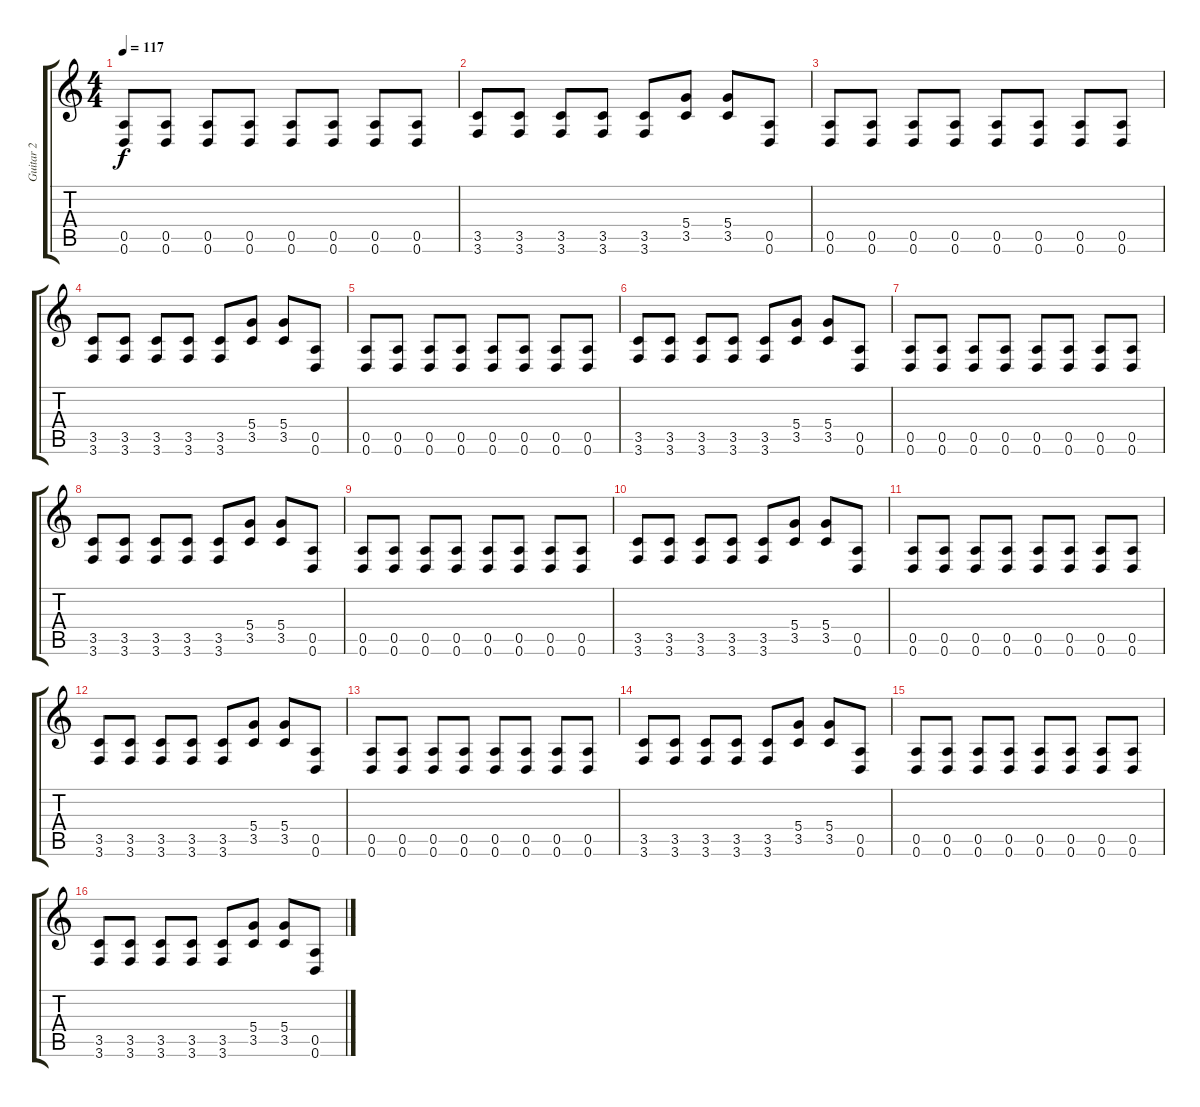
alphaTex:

\track ("Guitar 2" "Guitar 2") {instrument overdrivenguitar}
\staff {score tabs}
\tuning (E4 B3 G3 D3 A2 D2) {hide}
\ts (4 4)
\tempo 117
\clef g2
\ks c
(0.5 0.6).8{dy f} (0.5 0.6).8 (0.5 0.6).8 (0.5 0.6).8{instrument overdrivenguitar} (0.5 0.6).8 (0.5 0.6).8 (0.5 0.6).8 (0.5 0.6).8 |
(3.5 3.6).8 (3.5 3.6).8 (3.5 3.6).8 (3.5 3.6).8 (3.5 3.6).8 (5.4 3.5).8 (5.4 3.5).8 (0.5 0.6).8 |
(0.5 0.6).8 (0.5 0.6).8 (0.5 0.6).8 (0.5 0.6).8 (0.5 0.6).8 (0.5 0.6).8 (0.5 0.6).8 (0.5 0.6).8 |
(3.5 3.6).8 (3.5 3.6).8 (3.5 3.6).8 (3.5 3.6).8 (3.5 3.6).8 (5.4 3.5).8 (5.4 3.5).8 (0.5 0.6).8 |
(0.5 0.6).8 (0.5 0.6).8 (0.5 0.6).8 (0.5 0.6).8 (0.5 0.6).8 (0.5 0.6).8 (0.5 0.6).8 (0.5 0.6).8 |
(3.5 3.6).8 (3.5 3.6).8 (3.5 3.6).8 (3.5 3.6).8 (3.5 3.6).8 (5.4 3.5).8 (5.4 3.5).8 (0.5 0.6).8 |
(0.5 0.6).8 (0.5 0.6).8 (0.5 0.6).8 (0.5 0.6).8 (0.5 0.6).8 (0.5 0.6).8 (0.5 0.6).8 (0.5 0.6).8 |
(3.5 3.6).8 (3.5 3.6).8 (3.5 3.6).8 (3.5 3.6).8 (3.5 3.6).8 (5.4 3.5).8 (5.4 3.5).8 (0.5 0.6).8 |
(0.5 0.6).8 (0.5 0.6).8 (0.5 0.6).8 (0.5 0.6).8 (0.5 0.6).8 (0.5 0.6).8 (0.5 0.6).8 (0.5 0.6).8 |
(3.5 3.6).8 (3.5 3.6).8 (3.5 3.6).8 (3.5 3.6).8 (3.5 3.6).8 (5.4 3.5).8 (5.4 3.5).8 (0.5 0.6).8 |
(0.5 0.6).8 (0.5 0.6).8 (0.5 0.6).8 (0.5 0.6).8 (0.5 0.6).8 (0.5 0.6).8 (0.5 0.6).8 (0.5 0.6).8 |
(3.5 3.6).8 (3.5 3.6).8 (3.5 3.6).8 (3.5 3.6).8 (3.5 3.6).8 (5.4 3.5).8 (5.4 3.5).8 (0.5 0.6).8 |
(0.5 0.6).8 (0.5 0.6).8 (0.5 0.6).8 (0.5 0.6).8 (0.5 0.6).8 (0.5 0.6).8 (0.5 0.6).8 (0.5 0.6).8 |
(3.5 3.6).8 (3.5 3.6).8 (3.5 3.6).8 (3.5 3.6).8 (3.5 3.6).8 (5.4 3.5).8 (5.4 3.5).8 (0.5 0.6).8 |
(0.5 0.6).8 (0.5 0.6).8 (0.5 0.6).8 (0.5 0.6).8 (0.5 0.6).8 (0.5 0.6).8 (0.5 0.6).8 (0.5 0.6).8 |
(3.5 3.6).8 (3.5 3.6).8 (3.5 3.6).8 (3.5 3.6).8 (3.5 3.6).8 (5.4 3.5).8 (5.4 3.5).8 (0.5 0.6).8
